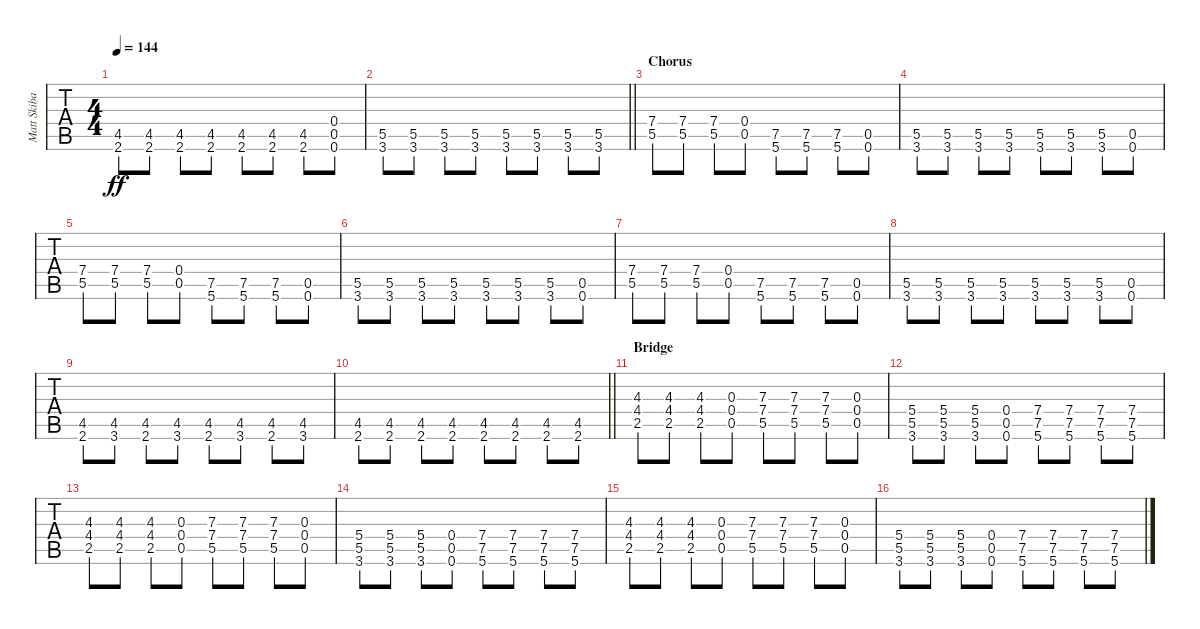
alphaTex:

\track ("Matt Skiba - Guitar Two" "Matt Skiba") {instrument distortionguitar}
\staff {tabs}
\tuning (E4 B3 G3 D3 A2 E2) {hide}
\ts (4 4)
\tempo 144
\clef g2
\ks d
(4.5 2.6).8{dy ff} (4.5 2.6).8 (4.5 2.6).8 (4.5 2.6).8 (4.5 2.6).8 (4.5 2.6).8 (4.5 2.6).8 (0.4 0.5 0.6).8 |
\barLineRight lightlight
(5.5 3.6).8 (5.5 3.6).8 (5.5 3.6).8 (5.5 3.6).8 (5.5 3.6).8 (5.5 3.6).8 (5.5 3.6).8 (5.5 3.6).8 |
\section ("" "Chorus")
(7.4 5.5).8{balance 4} (7.4 5.5).8 (7.4 5.5).8 (0.4 0.5).8 (7.5 5.6).8 (7.5 5.6).8 (7.5 5.6).8 (0.5 0.6).8 |
(5.5 3.6).8 (5.5 3.6).8 (5.5 3.6).8 (5.5 3.6).8 (5.5 3.6).8 (5.5 3.6).8 (5.5 3.6).8 (0.5 0.6).8 |
(7.4 5.5).8 (7.4 5.5).8 (7.4 5.5).8 (0.4 0.5).8 (7.5 5.6).8 (7.5 5.6).8 (7.5 5.6).8 (0.5 0.6).8 |
(5.5 3.6).8 (5.5 3.6).8 (5.5 3.6).8 (5.5 3.6).8 (5.5 3.6).8 (5.5 3.6).8 (5.5 3.6).8 (0.5 0.6).8 |
(7.4 5.5).8 (7.4 5.5).8 (7.4 5.5).8 (0.4 0.5).8 (7.5 5.6).8 (7.5 5.6).8 (7.5 5.6).8 (0.5 0.6).8 |
(5.5 3.6).8 (5.5 3.6).8 (5.5 3.6).8 (5.5 3.6).8 (5.5 3.6).8 (5.5 3.6).8 (5.5 3.6).8 (0.5 0.6).8 |
(4.5 2.6).8 (4.5 3.6).8 (4.5 2.6).8 (4.5 3.6).8 (4.5 2.6).8 (4.5 3.6).8 (4.5 2.6).8 (4.5 3.6).8 |
\barLineRight lightlight
(4.5 2.6).8 (4.5 2.6).8 (4.5 2.6).8 (4.5 2.6).8 (4.5 2.6).8 (4.5 2.6).8 (4.5 2.6).8 (4.5 2.6).8 |
\section ("" "Bridge")
(4.3 4.4 2.5).8 (4.3 4.4 2.5).8 (4.3 4.4 2.5).8 (0.3 0.4 0.5).8 (7.3 7.4 5.5).8 (7.3 7.4 5.5).8 (7.3 7.4 5.5).8 (0.3 0.4 0.5).8 |
(5.4 5.5 3.6).8 (5.4 5.5 3.6).8 (5.4 5.5 3.6).8 (0.4 0.5 0.6).8 (7.4 7.5 5.6).8 (7.4 7.5 5.6).8 (7.4 7.5 5.6).8 (7.4 7.5 5.6).8 |
(4.3 4.4 2.5).8 (4.3 4.4 2.5).8 (4.3 4.4 2.5).8 (0.3 0.4 0.5).8 (7.3 7.4 5.5).8 (7.3 7.4 5.5).8 (7.3 7.4 5.5).8 (0.3 0.4 0.5).8 |
(5.4 5.5 3.6).8 (5.4 5.5 3.6).8 (5.4 5.5 3.6).8 (0.4 0.5 0.6).8 (7.4 7.5 5.6).8 (7.4 7.5 5.6).8 (7.4 7.5 5.6).8 (7.4 7.5 5.6).8 |
(4.3 4.4 2.5).8 (4.3 4.4 2.5).8 (4.3 4.4 2.5).8 (0.3 0.4 0.5).8 (7.3 7.4 5.5).8 (7.3 7.4 5.5).8 (7.3 7.4 5.5).8 (0.3 0.4 0.5).8 |
(5.4 5.5 3.6).8 (5.4 5.5 3.6).8 (5.4 5.5 3.6).8 (0.4 0.5 0.6).8 (7.4 7.5 5.6).8 (7.4 7.5 5.6).8 (7.4 7.5 5.6).8 (7.4 7.5 5.6).8
